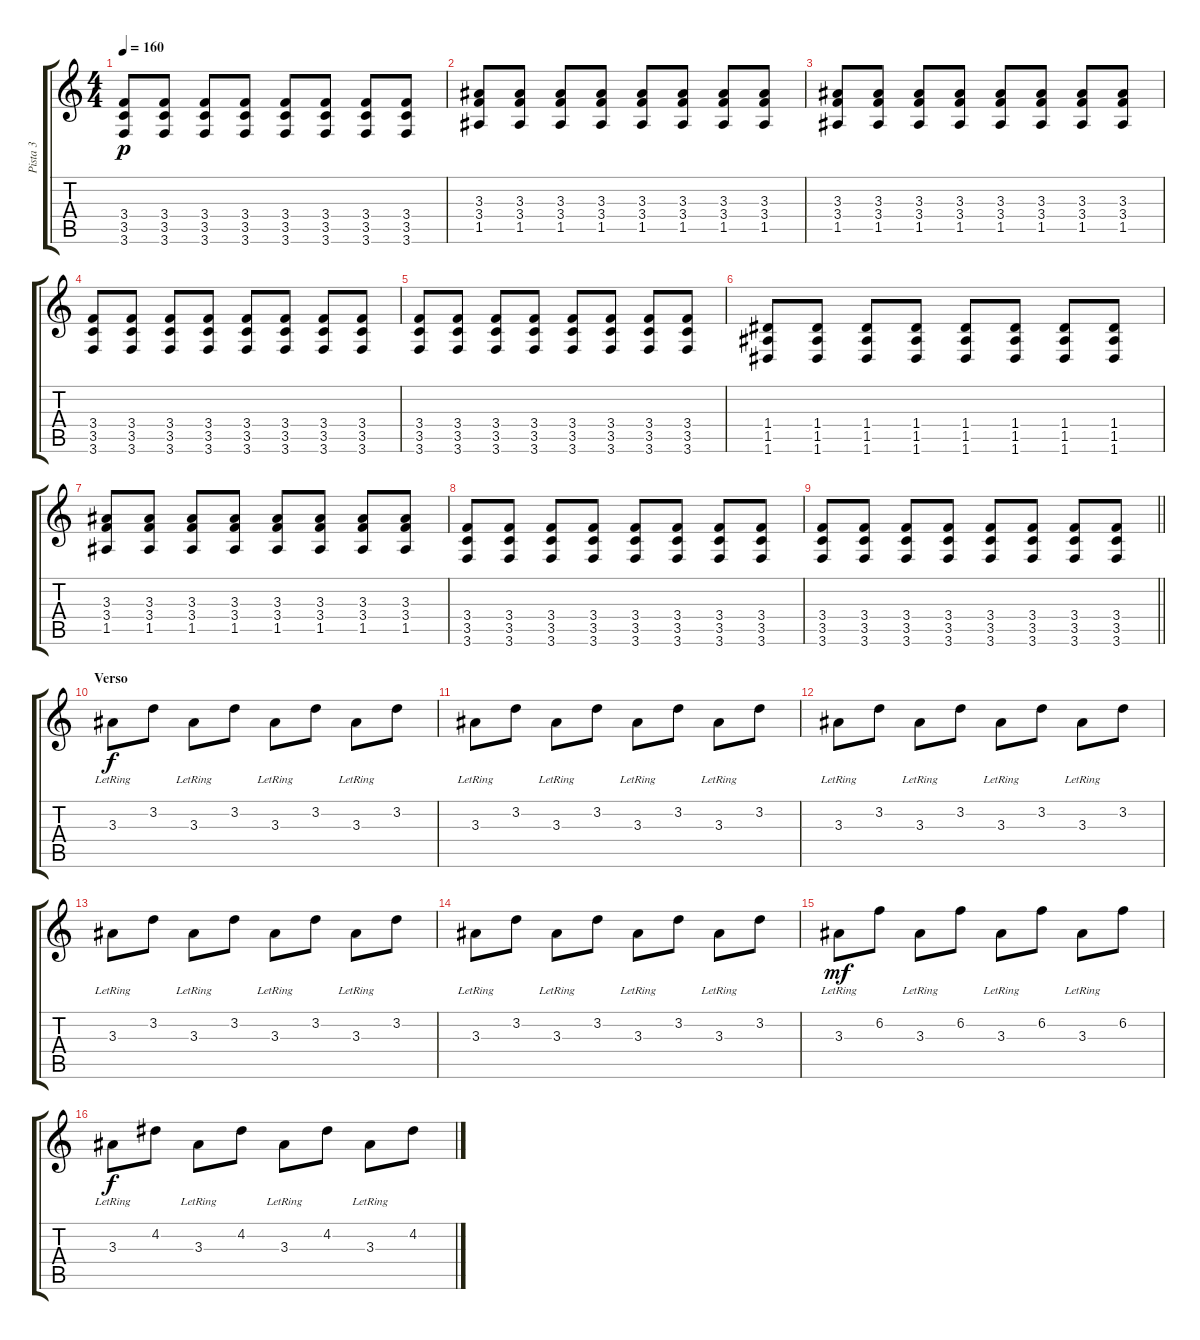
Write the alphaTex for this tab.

\track ("Pista 3" "Pista 3") {instrument overdrivenguitar}
\staff {score tabs}
\tuning (E4 B3 G3 D3 A2 D2) {hide}
\ts (4 4)
\tempo 160
\clef g2
\ks c
(3.4 3.5 3.6).8{dy p} (3.4 3.5 3.6).8 (3.4 3.5 3.6).8 (3.4 3.5 3.6).8 (3.4 3.5 3.6).8 (3.4 3.5 3.6).8 (3.4 3.5 3.6).8 (3.4 3.5 3.6).8 |
(3.3 3.4 1.5).8 (3.3 3.4 1.5).8 (3.3 3.4 1.5).8 (3.3 3.4 1.5).8 (3.3 3.4 1.5).8 (3.3 3.4 1.5).8 (3.3 3.4 1.5).8 (3.3 3.4 1.5).8 |
(3.3 3.4 1.5).8 (3.3 3.4 1.5).8 (3.3 3.4 1.5).8 (3.3 3.4 1.5).8 (3.3 3.4 1.5).8 (3.3 3.4 1.5).8 (3.3 3.4 1.5).8 (3.3 3.4 1.5).8 |
(3.4 3.5 3.6).8 (3.4 3.5 3.6).8 (3.4 3.5 3.6).8 (3.4 3.5 3.6).8 (3.4 3.5 3.6).8 (3.4 3.5 3.6).8 (3.4 3.5 3.6).8 (3.4 3.5 3.6).8 |
(3.4 3.5 3.6).8 (3.4 3.5 3.6).8 (3.4 3.5 3.6).8 (3.4 3.5 3.6).8 (3.4 3.5 3.6).8 (3.4 3.5 3.6).8 (3.4 3.5 3.6).8 (3.4 3.5 3.6).8 |
(1.4 1.5 1.6).8 (1.4 1.5 1.6).8 (1.4 1.5 1.6).8 (1.4 1.5 1.6).8 (1.4 1.5 1.6).8 (1.4 1.5 1.6).8 (1.4 1.5 1.6).8 (1.4 1.5 1.6).8 |
(3.3 3.4 1.5).8 (3.3 3.4 1.5).8 (3.3 3.4 1.5).8 (3.3 3.4 1.5).8 (3.3 3.4 1.5).8 (3.3 3.4 1.5).8 (3.3 3.4 1.5).8 (3.3 3.4 1.5).8 |
(3.4 3.5 3.6).8 (3.4 3.5 3.6).8 (3.4 3.5 3.6).8 (3.4 3.5 3.6).8 (3.4 3.5 3.6).8 (3.4 3.5 3.6).8 (3.4 3.5 3.6).8 (3.4 3.5 3.6).8 |
\barLineRight lightlight
(3.4 3.5 3.6).8 (3.4 3.5 3.6).8 (3.4 3.5 3.6).8 (3.4 3.5 3.6).8 (3.4 3.5 3.6).8 (3.4 3.5 3.6).8 (3.4 3.5 3.6).8 (3.4 3.5 3.6).8 |
\section ("" "Verso")
3.3{lr}.8{dy f instrument electricguitarjazz} 3.2.8 3.3{lr}.8 3.2.8 3.3{lr}.8 3.2.8 3.3{lr}.8 3.2.8 |
3.3{lr}.8 3.2.8 3.3{lr}.8 3.2.8 3.3{lr}.8 3.2.8 3.3{lr}.8 3.2.8 |
3.3{lr}.8 3.2.8 3.3{lr}.8 3.2.8 3.3{lr}.8 3.2.8 3.3{lr}.8 3.2.8 |
3.3{lr}.8 3.2.8 3.3{lr}.8 3.2.8 3.3{lr}.8 3.2.8 3.3{lr}.8 3.2.8 |
3.3{lr}.8 3.2.8 3.3{lr}.8 3.2.8 3.3{lr}.8 3.2.8 3.3{lr}.8 3.2.8 |
3.3{lr}.8{dy mf} 6.2.8 3.3{lr}.8 6.2.8 3.3{lr}.8 6.2.8 3.3{lr}.8 6.2.8 |
3.3{lr}.8{dy f} 4.2.8 3.3{lr}.8 4.2.8 3.3{lr}.8 4.2.8 3.3{lr}.8 4.2.8
